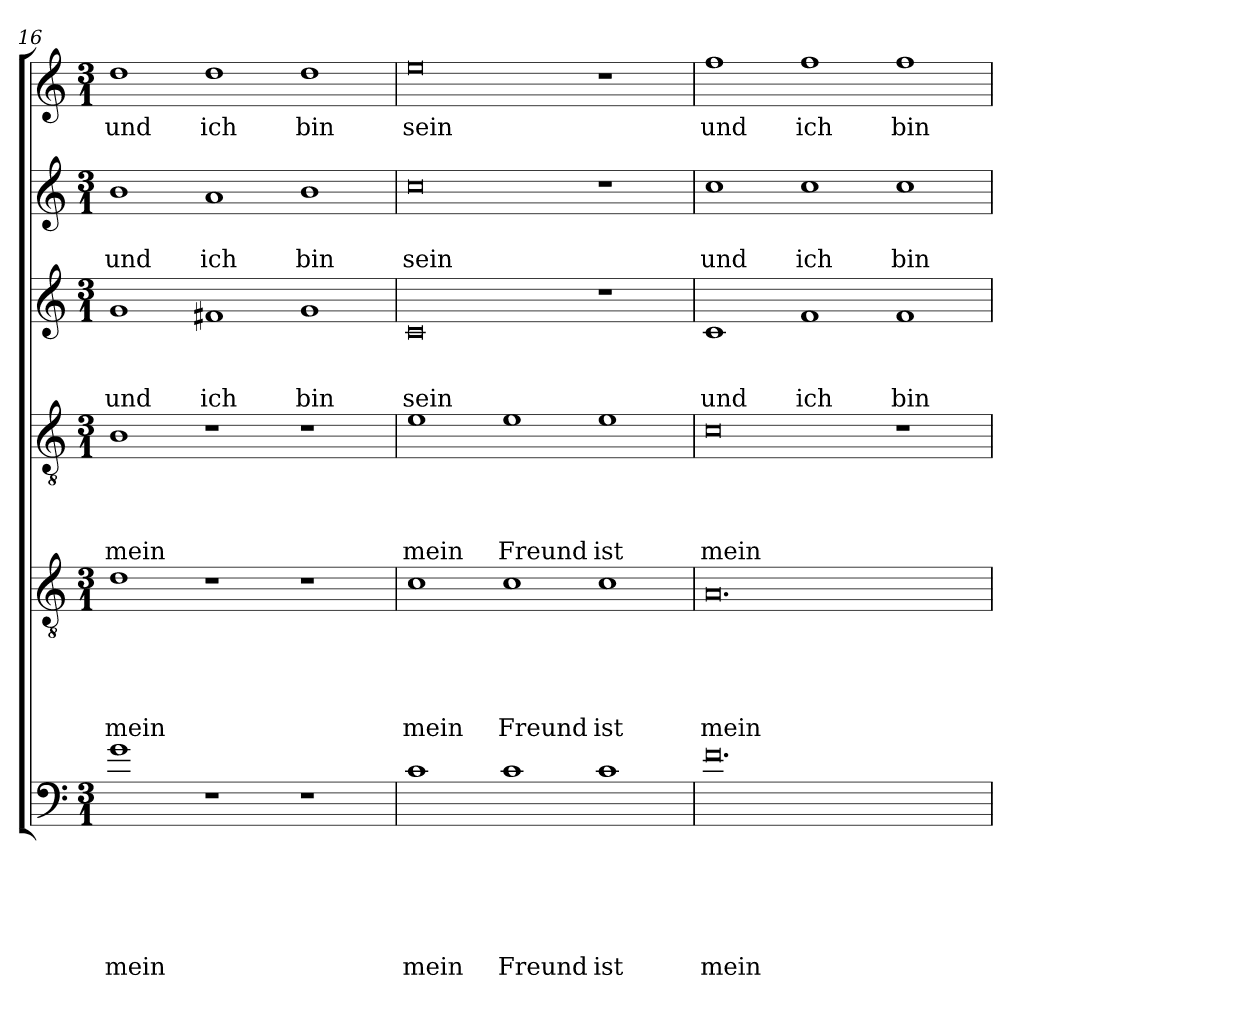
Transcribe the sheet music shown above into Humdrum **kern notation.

**kern	**text	**text	**text	**text	**text	**text	**kern	**text	**text	**text	**text	**text	**kern	**text	**text	**text	**text	**kern	**text	**text	**text	**kern	**text	**text	**kern	**text
*part6	*part6	*part6	*part6	*part6	*part6	*part6	*part5	*part5	*part5	*part5	*part5	*part5	*part4	*part4	*part4	*part4	*part4	*part3	*part3	*part3	*part3	*part2	*part2	*part2	*part1	*part1
*staff6	*staff6	*staff6	*staff6	*staff6	*staff6	*staff6	*staff5	*staff5	*staff5	*staff5	*staff5	*staff5	*staff4	*staff4	*staff4	*staff4	*staff4	*staff3	*staff3	*staff3	*staff3	*staff2	*staff2	*staff2	*staff1	*staff1
!!LO:LB:g=z
*clefF4	*	*	*	*	*	*	*clefGv2	*	*	*	*	*	*clefGv2	*	*	*	*	*clefG2	*	*	*	*clefG2	*	*	*clefG2	*
*ITrd8c14	*	*	*	*	*	*	*	*	*	*	*	*	*	*	*	*	*	*	*	*	*	*	*	*	*	*
*k[]	*	*	*	*	*	*	*k[]	*	*	*	*	*	*k[]	*	*	*	*	*k[]	*	*	*	*k[]	*	*	*k[]	*
*C:	*	*	*	*	*	*	*C:	*	*	*	*	*	*C:	*	*	*	*	*C:	*	*	*	*C:	*	*	*C:	*
*M3/1	*	*	*	*	*	*	*M3/1	*	*	*	*	*	*M3/1	*	*	*	*	*M3/1	*	*	*	*M3/1	*	*	*M3/1	*
=16	=16	=16	=16	=16	=16	=16	=16	=16	=16	=16	=16	=16	=16	=16	=16	=16	=16	=16	=16	=16	=16	=16	=16	=16	=16	=16
!	!	!	!	!	!	!LO:LY:b	!	!	!	!	!	!LO:LY:b	!	!	!	!	!LO:LY:b	!	!	!	!LO:LY:b	!	!	!LO:LY:b	!	!LO:LY:b
1G	.	.	.	.	.	mein	1d	.	.	.	.	mein	1B	.	.	.	mein	1g	.	.	und	1b	.	und	1dd	und
!	!	!	!	!	!	!	!	!	!	!	!	!	!	!	!	!	!	!	!	!	!LO:LY:b	!	!	!LO:LY:b	!	!LO:LY:b
1r	.	.	.	.	.	.	1r	.	.	.	.	.	1r	.	.	.	.	1f#X	.	.	ich	1a	.	ich	1dd	ich
!	!	!	!	!	!	!	!	!	!	!	!	!	!	!	!	!	!	!	!	!	!LO:LY:b	!	!	!LO:LY:b	!	!LO:LY:b
1r	.	.	.	.	.	.	1r	.	.	.	.	.	1r	.	.	.	.	1g	.	.	bin	1b	.	bin	1dd	bin
=17	=17	=17	=17	=17	=17	=17	=17	=17	=17	=17	=17	=17	=17	=17	=17	=17	=17	=17	=17	=17	=17	=17	=17	=17	=17	=17
!	!	!	!	!	!	!LO:LY:b	!	!	!	!	!	!LO:LY:b	!	!	!	!	!LO:LY:b	!	!	!	!LO:LY:b	!	!	!LO:LY:b	!	!LO:LY:b
1C	.	.	.	.	.	mein	1c	.	.	.	.	mein	1e	.	.	.	mein	0c	.	.	sein	0cc	.	sein	0ee	sein
!	!	!	!	!	!	!LO:LY:b	!	!	!	!	!	!LO:LY:b	!	!	!	!	!LO:LY:b	!	!	!	!	!	!	!	!	!
1C	.	.	.	.	.	Freund	1c	.	.	.	.	Freund	1e	.	.	.	Freund	.	.	.	.	.	.	.	.	.
!	!	!	!	!	!	!LO:LY:b	!	!	!	!	!	!LO:LY:b	!	!	!	!	!LO:LY:b	!	!	!	!	!	!	!	!	!
1C	.	.	.	.	.	ist	1c	.	.	.	.	ist	1e	.	.	.	ist	1r	.	.	.	1r	.	.	1r	.
=18	=18	=18	=18	=18	=18	=18	=18	=18	=18	=18	=18	=18	=18	=18	=18	=18	=18	=18	=18	=18	=18	=18	=18	=18	=18	=18
!	!	!	!	!	!	!LO:LY:b	!	!	!	!	!	!LO:LY:b	!	!	!	!	!LO:LY:b	!	!	!	!LO:LY:b	!	!	!LO:LY:b	!	!LO:LY:b
0.F	.	.	.	.	.	mein	0.A	.	.	.	.	mein	0c	.	.	.	mein	1c	.	.	und	1cc	.	und	1ff	und
!	!	!	!	!	!	!	!	!	!	!	!	!	!	!	!	!	!	!	!	!	!LO:LY:b	!	!	!LO:LY:b	!	!LO:LY:b
.	.	.	.	.	.	.	.	.	.	.	.	.	.	.	.	.	.	1f	.	.	ich	1cc	.	ich	1ff	ich
!	!	!	!	!	!	!	!	!	!	!	!	!	!	!	!	!	!	!	!	!	!LO:LY:b	!	!	!LO:LY:b	!	!LO:LY:b
.	.	.	.	.	.	.	.	.	.	.	.	.	1r	.	.	.	.	1f	.	.	bin	1cc	.	bin	1ff	bin
=	=	=	=	=	=	=	=	=	=	=	=	=	=	=	=	=	=	=	=	=	=	=	=	=	=	=
*-	*-	*-	*-	*-	*-	*-	*-	*-	*-	*-	*-	*-	*-	*-	*-	*-	*-	*-	*-	*-	*-	*-	*-	*-	*-	*-
